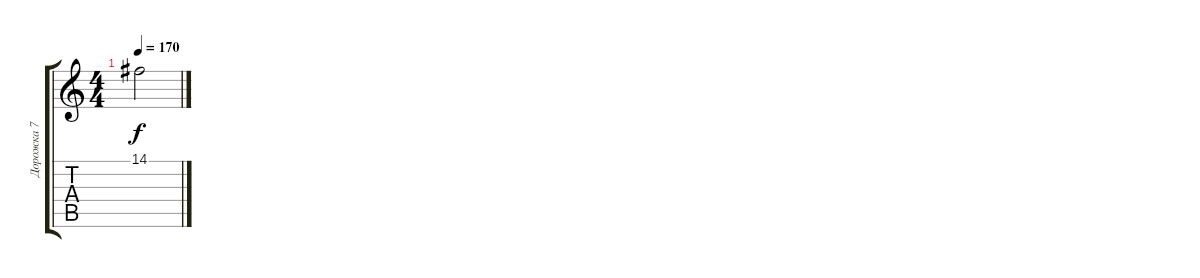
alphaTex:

\track ("Дорожка 7" "Дорожка 7") {instrument acousticgrandpiano}
\staff {score tabs}
\tuning (E4 B3 G3 D3 A2 E2) {hide}
\ts (4 4)
\tempo 170
\clef g2
\ks c
14.1.2{dy f}
